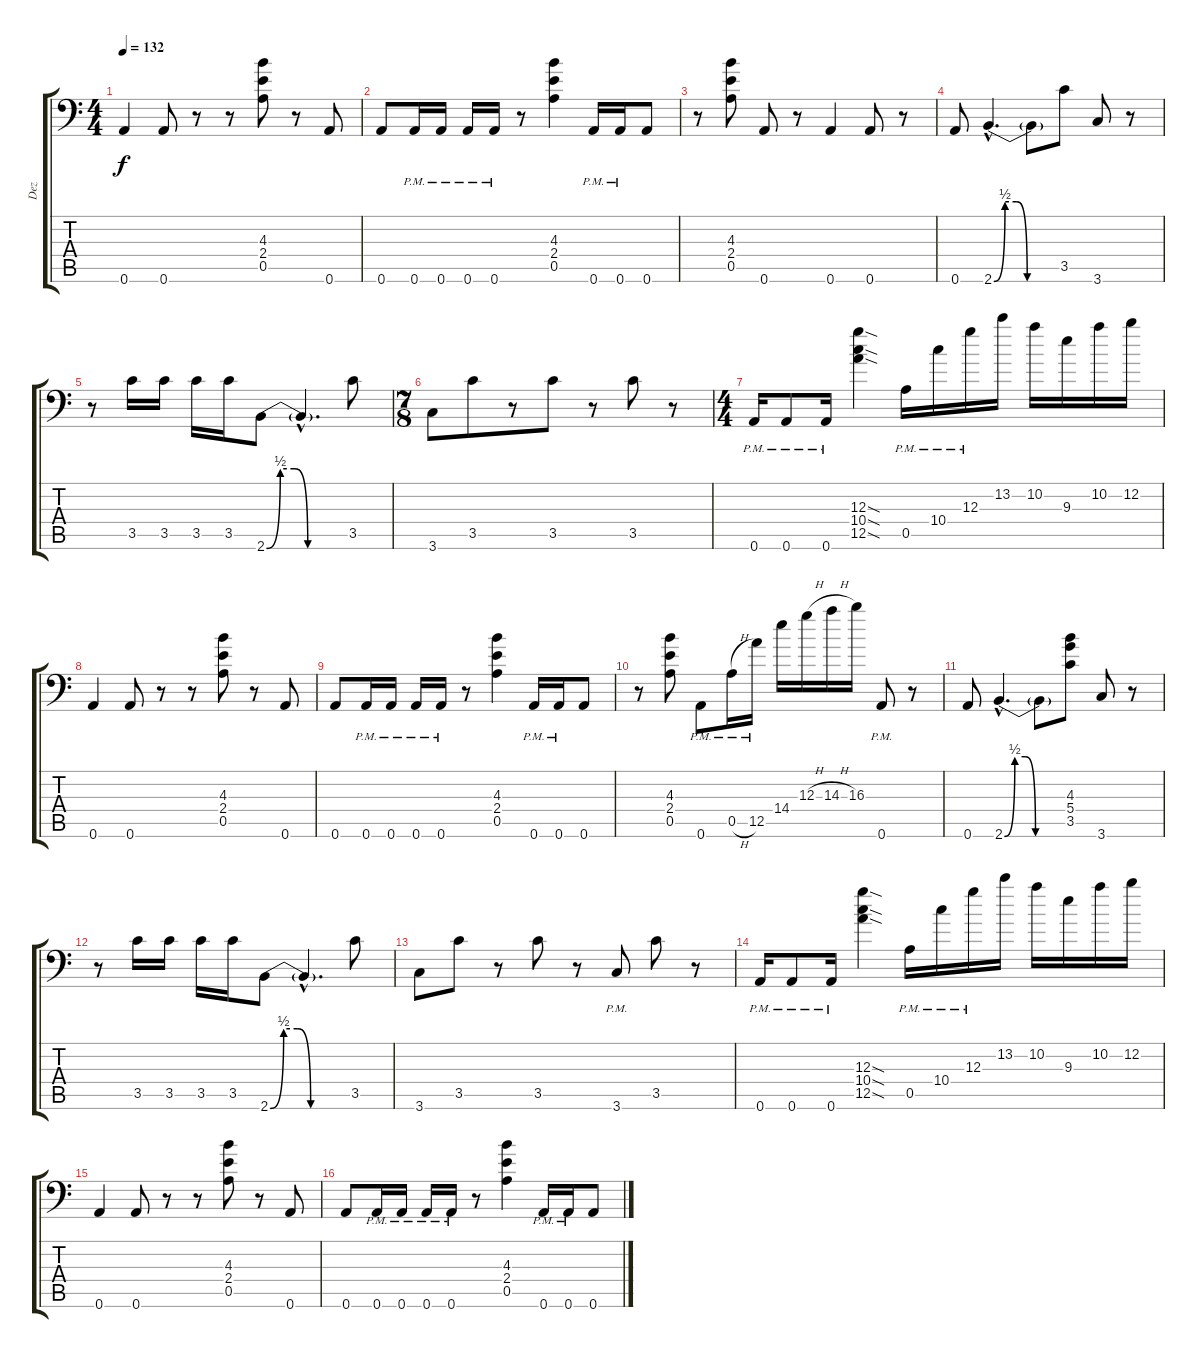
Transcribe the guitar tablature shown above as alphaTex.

\track ("Dez" "Dez") {instrument distortionguitar}
\staff {score tabs}
\tuning (E4 B3 G3 D3 A2 A1) {hide}
\ts (4 4)
\tempo 132
\clef f4
\ks c
0.6.4{dy f} 0.6.8 r.8 r.8 (4.3 2.4 0.5).8 r.8 0.6.8 |
0.6.8 0.6{pm}.16 0.6{pm}.16 0.6{pm}.16 0.6{pm}.16 r.8 (4.3 2.4 0.5).4 0.6{pm}.16 0.6{pm}.16 0.6.8 |
r.8 (4.3 2.4 0.5).8 0.6.8 r.8 0.6.4 0.6.8 r.8 |
0.6.8 2.6{be (custom 0 0 10 2 20 2 30 0 60 0) hac}.4{d} 2.6{t}.8 3.5.8 3.6.8 r.8 |
r.8 3.5.16 3.5.16 3.5.16 3.5.16 2.6{be (custom 0 0 10 2 20 2 30 0 60 0)}.8 2.6{hac t}.4{d} 3.5.8 |
\ts (7 8)
3.6.8 3.5.8 r.8 3.5.8 r.8 3.5.8 r.8 |
\ts (4 4)
0.6{pm}.16 0.6{pm}.8 0.6{pm}.16 (12.3{sod} 10.4{sod} 12.5{sod}).4 0.5{pm}.16 10.4{pm}.16 12.3{pm}.16 13.2.16 10.2.16 9.3.16 10.2.16 12.2.16 |
0.6.4 0.6.8 r.8 r.8 (4.3 2.4 0.5).8 r.8 0.6.8 |
0.6.8 0.6{pm}.16 0.6{pm}.16 0.6{pm}.16 0.6{pm}.16 r.8 (4.3 2.4 0.5).4 0.6{pm}.16 0.6{pm}.16 0.6.8 |
r.8 (4.3 2.4 0.5).8 0.6{pm}.8 0.5{h pm}.16 12.5{pm}.16 14.4.16 12.3{h}.16 14.3{h}.16 16.3.16 0.6{pm}.8 r.8 |
0.6.8 2.6{be (custom 0 0 10 2 20 2 30 0 60 0) hac}.4{d} 2.6{t}.8 (4.3 5.4 3.5).8 3.6.8 r.8 |
r.8 3.5.16 3.5.16 3.5.16 3.5.16 2.6{be (custom 0 0 10 2 20 2 30 0 60 0)}.8 2.6{hac t}.4{d} 3.5.8 |
3.6.8 3.5.8 r.8 3.5.8 r.8 3.6{pm}.8 3.5.8 r.8 |
0.6{pm}.16 0.6{pm}.8 0.6{pm}.16 (12.3{sod} 10.4{sod} 12.5{sod}).4 0.5{pm}.16 10.4{pm}.16 12.3{pm}.16 13.2.16 10.2.16 9.3.16 10.2.16 12.2.16 |
0.6.4 0.6.8 r.8 r.8 (4.3 2.4 0.5).8 r.8 0.6.8 |
0.6.8 0.6{pm}.16 0.6{pm}.16 0.6{pm}.16 0.6{pm}.16 r.8 (4.3 2.4 0.5).4 0.6{pm}.16 0.6{pm}.16 0.6.8
